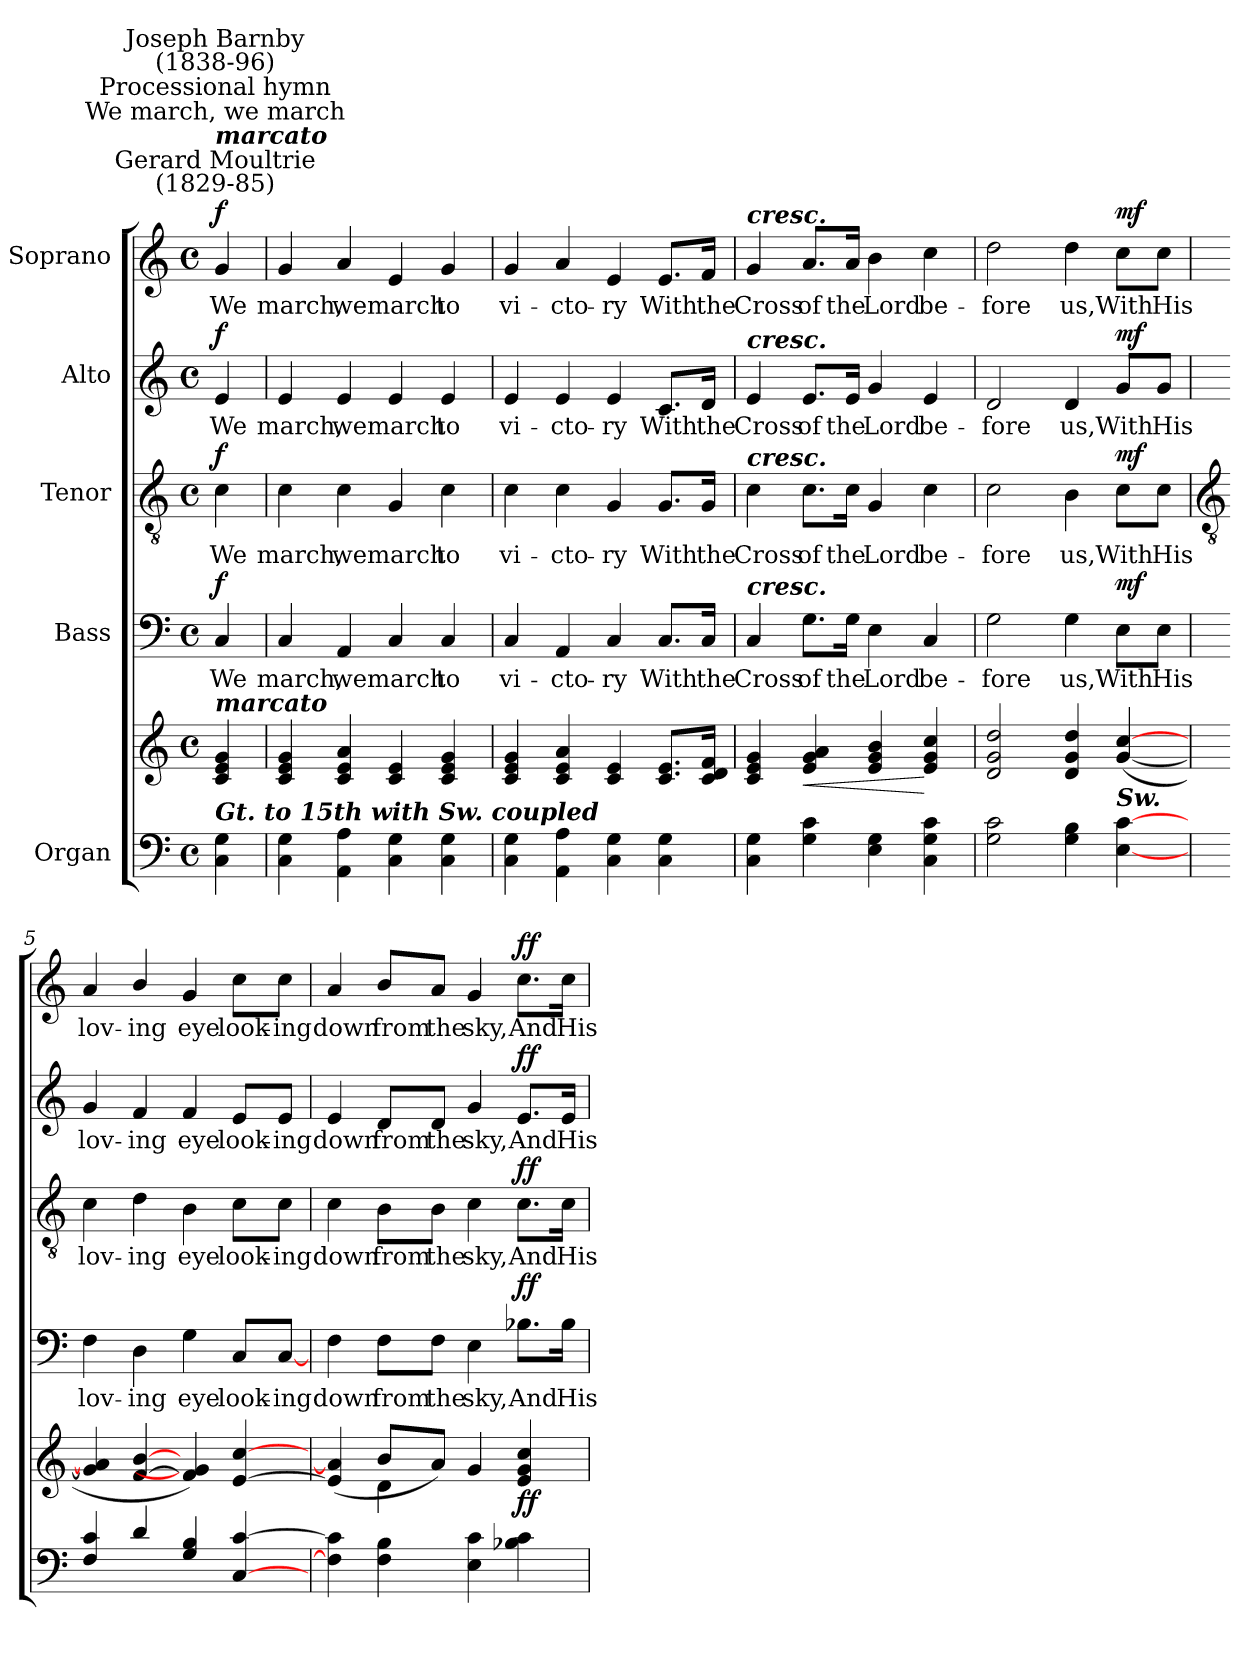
**kern	**kern	**dynam	**kern	**text	**dynam	**kern	**text	**dynam	**kern	**text	**dynam	**kern	**text	**dynam
*part5	*part5	*part5	*part4	*part4	*part4	*part3	*part3	*part3	*part2	*part2	*part2	*part1	*part1	*part1
*staff6	*staff5	*staff5/6	*staff4	*staff4	*staff4	*staff3	*staff3	*staff3	*staff2	*staff2	*staff2	*staff1	*staff1	*staff1
*I"Organ	*	*	*I"Bass	*	*	*I"Tenor	*	*	*I"Alto	*	*	*I"Soprano	*	*
*clefF4	*clefG2	*	*clefF4	*	*	*clefGv2	*	*	*clefG2	*	*	*clefG2	*	*
*k[]	*k[]	*	*k[]	*	*	*k[]	*	*	*k[]	*	*	*k[]	*	*
*C:	*C:	*	*C:	*	*	*C:	*	*	*C:	*	*	*C:	*	*
*M4/4	*M4/4	*	*M4/4	*	*	*M4/4	*	*	*M4/4	*	*	*M4/4	*	*
*met(c)	*met(c)	*	*met(c)	*	*	*met(c)	*	*	*met(c)	*	*	*met(c)	*	*
=	=	=	=	=	=	=	=	=	=	=	=	=	=	=
!	!	!	!	!	!	!	!	!	!	!	!	!LO:TX:a:cj:t=Gerard Moultrie\n(1829-85)	!	!
!	!	!	!	!	!	!	!	!	!	!	!	!LO:TX:a:Bi:t=marcato	!	!
!	!	!	!	!	!	!	!	!	!	!	!	!LO:TX:a:cj:t=We march, we march	!	!
!	!	!	!	!	!	!	!	!	!	!	!	!LO:TX:a:cj:t=Processional hymn	!	!
!	!	!	!	!	!	!	!	!	!	!	!	!LO:TX:a:cj:t=Joseph Barnby\n(1838-96)	!	!
!	!LO:TX:a:Bi:t=marcato	!	!	!	!	!	!	!	!	!	!	!	!	!
!LO:TX:a:Bi:t=Gt. to 15th with Sw. coupled	!	!	!	!	!	!	!	!	!	!	!	!	!	!
!	!	!	!	!LO:LY:b	!LO:DY:b	!	!LO:LY:b	!LO:DY:b	!	!LO:LY:b	!LO:DY:b	!	!LO:LY:b	!LO:DY:b
4C 4G	4c 4e 4g	.	4C	We	f	4c	We	f	4e	We	f	4g	We	f
=1	=1	=1	=1	=1	=1	=1	=1	=1	=1	=1	=1	=1	=1	=1
!	!	!	!	!LO:LY:b	!	!	!LO:LY:b	!	!	!LO:LY:b	!	!	!LO:LY:b	!
4C 4G	4c 4e 4g	.	4C	march,	.	4c	march,	.	4e	march,	.	4g	march,	.
!	!	!	!	!LO:LY:b	!	!	!LO:LY:b	!	!	!LO:LY:b	!	!	!LO:LY:b	!
4AA 4A	4c 4e 4a	.	4AA	we	.	4c	we	.	4e	we	.	4a	we	.
!	!	!	!	!LO:LY:b	!	!	!LO:LY:b	!	!	!LO:LY:b	!	!	!LO:LY:b	!
4C 4G	4c 4e	.	4C	march	.	4G	march	.	4e	march	.	4e	march	.
!	!	!	!	!LO:LY:b	!	!	!LO:LY:b	!	!	!LO:LY:b	!	!	!LO:LY:b	!
4C 4G	4c 4e 4g	.	4C	to	.	4c	to	.	4e	to	.	4g	to	.
=2	=2	=2	=2	=2	=2	=2	=2	=2	=2	=2	=2	=2	=2	=2
!	!	!	!	!LO:LY:b	!	!	!LO:LY:b	!	!	!LO:LY:b	!	!	!LO:LY:b	!
4C 4G	4c 4e 4g	.	4C	vi-	.	4c	vi-	.	4e	vi-	.	4g	vi-	.
!	!	!	!	!LO:LY:b	!	!	!LO:LY:b	!	!	!LO:LY:b	!	!	!LO:LY:b	!
4AA 4A	4c 4e 4a	.	4AA	-cto-	.	4c	-cto-	.	4e	-cto-	.	4a	-cto-	.
!	!	!	!	!LO:LY:b	!	!	!LO:LY:b	!	!	!LO:LY:b	!	!	!LO:LY:b	!
4C 4G	4c 4e	.	4C	-ry	.	4G	-ry	.	4e	-ry	.	4e	-ry	.
!	!	!	!	!LO:LY:b	!	!	!LO:LY:b	!	!	!LO:LY:b	!	!	!LO:LY:b	!
4C 4G	8.c 8.eL	.	8.C/L	With	.	8.G/L	With	.	8.c/L	With	.	8.e/L	With	.
!	!	!	!	!LO:LY:b	!	!	!LO:LY:b	!	!	!LO:LY:b	!	!	!LO:LY:b	!
.	16c 16d 16fJ	.	16C/Jk	the	.	16G/Jk	the	.	16d/Jk	the	.	16f/Jk	the	.
=3	=3	=3	=3	=3	=3	=3	=3	=3	=3	=3	=3	=3	=3	=3
!	!	!	!	!	!	!	!	!	!	!	!	!LO:TX:a:Bi:t=cresc.	!	!
!	!	!	!	!	!	!	!	!	!LO:TX:a:Bi:t=cresc.	!	!	!	!	!
!	!	!	!	!	!	!LO:TX:a:Bi:t=cresc.	!	!	!	!	!	!	!	!
!	!	!	!LO:TX:a:Bi:t=cresc.	!	!	!	!	!	!	!	!	!	!	!
!	!	!	!	!LO:LY:b	!	!	!LO:LY:b	!	!	!LO:LY:b	!	!	!LO:LY:b	!
4C 4G	4c 4e 4g	.	4C	Cross	.	4c	Cross	.	4e	Cross	.	4g	Cross	.
!	!	!LO:HP:b	!	!LO:LY:b	!	!	!LO:LY:b	!	!	!LO:LY:b	!	!	!LO:LY:b	!
4G 4c	4e 4g 4a	<	8.G\L	of	.	8.c\L	of	.	8.e/L	of	.	8.a/L	of	.
!	!	!	!	!LO:LY:b	!	!	!LO:LY:b	!	!	!LO:LY:b	!	!	!LO:LY:b	!
.	.	.	16G\Jk	the	.	16c\Jk	the	.	16e/Jk	the	.	16a/Jk	the	.
!	!	!	!	!LO:LY:b	!	!	!LO:LY:b	!	!	!LO:LY:b	!	!	!LO:LY:b	!
4E 4G	4e 4g 4b	.	4E	Lord	.	4G	Lord	.	4g	Lord	.	4b	Lord	.
!	!	!	!	!LO:LY:b	!	!	!LO:LY:b	!	!	!LO:LY:b	!	!	!LO:LY:b	!
4C 4G 4c	4e 4g 4cc	[	4C	be-	.	4c	be-	.	4e	be-	.	4cc	be-	.
=4	=4	=4	=4	=4	=4	=4	=4	=4	=4	=4	=4	=4	=4	=4
!	!	!	!	!LO:LY:b	!	!	!LO:LY:b	!	!	!LO:LY:b	!	!	!LO:LY:b	!
2G 2c	2d 2g 2dd	.	2G	-fore	.	2c	-fore	.	2d	-fore	.	2dd	-fore	.
!	!	!	!	!LO:LY:b	!	!	!LO:LY:b	!	!	!LO:LY:b	!	!	!LO:LY:b	!
4G 4B	4d 4g 4dd	.	4G	us,	.	4B	us,	.	4d	us,	.	4dd	us,	.
!LO:TX:a:Bi:t=Sw.	!	!	!	!	!	!	!	!	!	!	!	!	!	!
!	!	!	!	!LO:LY:b	!LO:DY:b	!	!LO:LY:b	!LO:DY:b	!	!LO:LY:b	!LO:DY:b	!	!LO:LY:b	!LO:DY:b
[4E [4c	(>[4g [4cc	.	8E\L	With	mf	8c\L	With	mf	8g/L	With	mf	8cc\L	With	mf
!	!	!	!	!LO:LY:b	!	!	!LO:LY:b	!	!	!LO:LY:b	!	!	!LO:LY:b	!
.	.	.	8E\J	His	.	8c\J	His	.	8g/J	His	.	8cc\J	His	.
!!LO:LB:g=z
=5	=5	=5	=5	=5	=5	=5	=5	=5	=5	=5	=5	=5	=5	=5
*	*	*	*	*	*	*clefGv2	*	*	*	*	*	*	*	*
*^	*^	*	*	*	*	*	*	*	*	*	*	*	*	*
!	!	!	!	!	!	!LO:LY:b	!	!	!LO:LY:b	!	!	!LO:LY:b	!	!	!LO:LY:b	!
4F 4c	1ryy	4g/] 4a/]	1ryy	.	4F	lov-	.	4c	lov-	.	4g	lov-	.	4a	lov-	.
!	!	!	!	!	!	!LO:LY:b	!	!	!LO:LY:b	!	!	!LO:LY:b	!	!	!LO:LY:b	!
4d	.	[4f/ [4b/	.	.	4D	-ing	.	4d	-ing	.	4f	-ing	.	4b/	-ing	.
!	!	!	!	!	!	!LO:LY:b	!	!	!LO:LY:b	!	!	!LO:LY:b	!	!	!LO:LY:b	!
4G 4B	.	4f/] 4g/])	.	.	4G	eye	.	4B	eye	.	4f	eye	.	4g	eye	.
!	!	!	!	!	!	!LO:LY:b	!	!	!LO:LY:b	!	!	!LO:LY:b	!	!	!LO:LY:b	!
[4C [4c	.	[4e/ [4cc/	.	.	8C/L	look-	.	8c\L	look-	.	8e/L	look-	.	8cc\L	look-	.
!	!	!	!	!	!	!LO:LY:b	!	!	!LO:LY:b	!	!	!LO:LY:b	!	!	!LO:LY:b	!
.	.	.	.	.	[8C/J	-ing	.	8c\J	-ing	.	8e/J	-ing	.	8cc\J	-ing	.
=6	=6	=6	=6	=6	=6	=6	=6	=6	=6	=6	=6	=6	=6	=6	=6	=6
!	!	!	!	!	!	!LO:LY:b	!	!	!LO:LY:b	!	!	!LO:LY:b	!	!	!LO:LY:b	!
4F] 4c]	2ryy	(>4e/] 4a/]	4ryy	.	4F	down	.	4c	down	.	4e	down	.	4a	down	.
!	!	!	!	!	!	!LO:LY:b	!	!	!LO:LY:b	!	!	!LO:LY:b	!	!	!LO:LY:b	!
4F 4B	.	8b/L	4d\	.	8F\L	from	.	8B\L	from	.	8d/L	from	.	8b/L	from	.
!	!	!	!	!	!	!LO:LY:b	!	!	!LO:LY:b	!	!	!LO:LY:b	!	!	!LO:LY:b	!
.	.	8a/J)	.	.	8F\J	the	.	8B\J	the	.	8d/J	the	.	8a/J	the	.
!	!	!	!	!	!	!LO:LY:b	!	!	!LO:LY:b	!	!	!LO:LY:b	!	!	!LO:LY:b	!
4E 4c	2ryy	4g/	2ryy	.	4E	sky,	.	4c	sky,	.	4g	sky,	.	4g	sky,	.
!	!	!	!	!LO:DY:b	!	!LO:LY:b	!LO:DY:b	!	!LO:LY:b	!LO:DY:b	!	!LO:LY:b	!LO:DY:b	!	!LO:LY:b	!LO:DY:b
4B-X 4c	.	4e/ 4g/ 4cc/	.	ff	8.B-X\L	And	ff	8.c\L	And	ff	8.e/L	And	ff	8.cc\L	And	ff
!	!	!	!	!	!	!LO:LY:b	!	!	!LO:LY:b	!	!	!LO:LY:b	!	!	!LO:LY:b	!
.	.	.	.	.	16B-\Jk	His	.	16c\Jk	His	.	16e/Jk	His	.	16cc\Jk	His	.
*v	*v	*	*	*	*	*	*	*	*	*	*	*	*	*	*	*
*	*v	*v	*	*	*	*	*	*	*	*	*	*	*	*	*
=	=	=	=	=	=	=	=	=	=	=	=	=	=	=
*-	*-	*-	*-	*-	*-	*-	*-	*-	*-	*-	*-	*-	*-	*-
